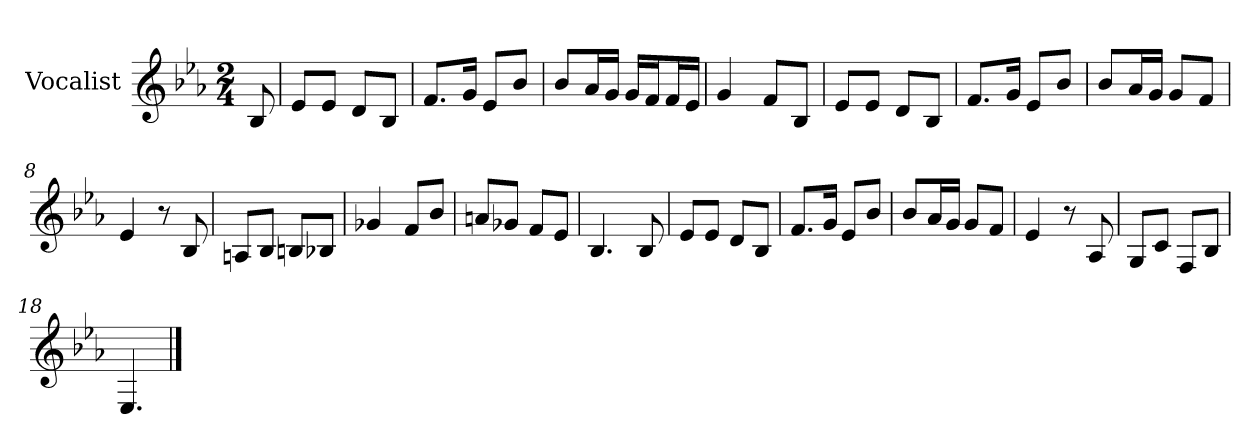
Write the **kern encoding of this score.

**kern
*part1
*staff1
*I"Vocalist
*k[b-e-a-]
*E-:
*M2/4
=
8B-
=1
8e-L
8e-J
8dL
8B-J
=2
8.fL
16gJk
8e-L
8b-J
=3
8b-L
16a-L
16gJJ
16gLL
16fJ
16fL
16e-JJ
=4
4g
8fL
8B-J
=5
8e-L
8e-J
8dL
8B-J
=6
8.fL
16gJk
8e-L
8b-J
=7
8b-L
16a-L
16gJJ
8gL
8fJ
=8
4e-
8r
8B-
=9
8AnL
8B-J
8BnL
8B-XJ
=10
4g-X
8fL
8b-J
=11
8anL
8g-XJ
8fL
8e-J
=12
4.B-
8B-
=13
8e-L
8e-J
8dL
8B-J
=14
8.fL
16gJk
8e-L
8b-J
=15
8b-L
16a-L
16gJJ
8gL
8fJ
=16
4e-
8r
8A-
=17
8GL
8cJ
8FL
8B-J
=18
4.E-
==
*-
